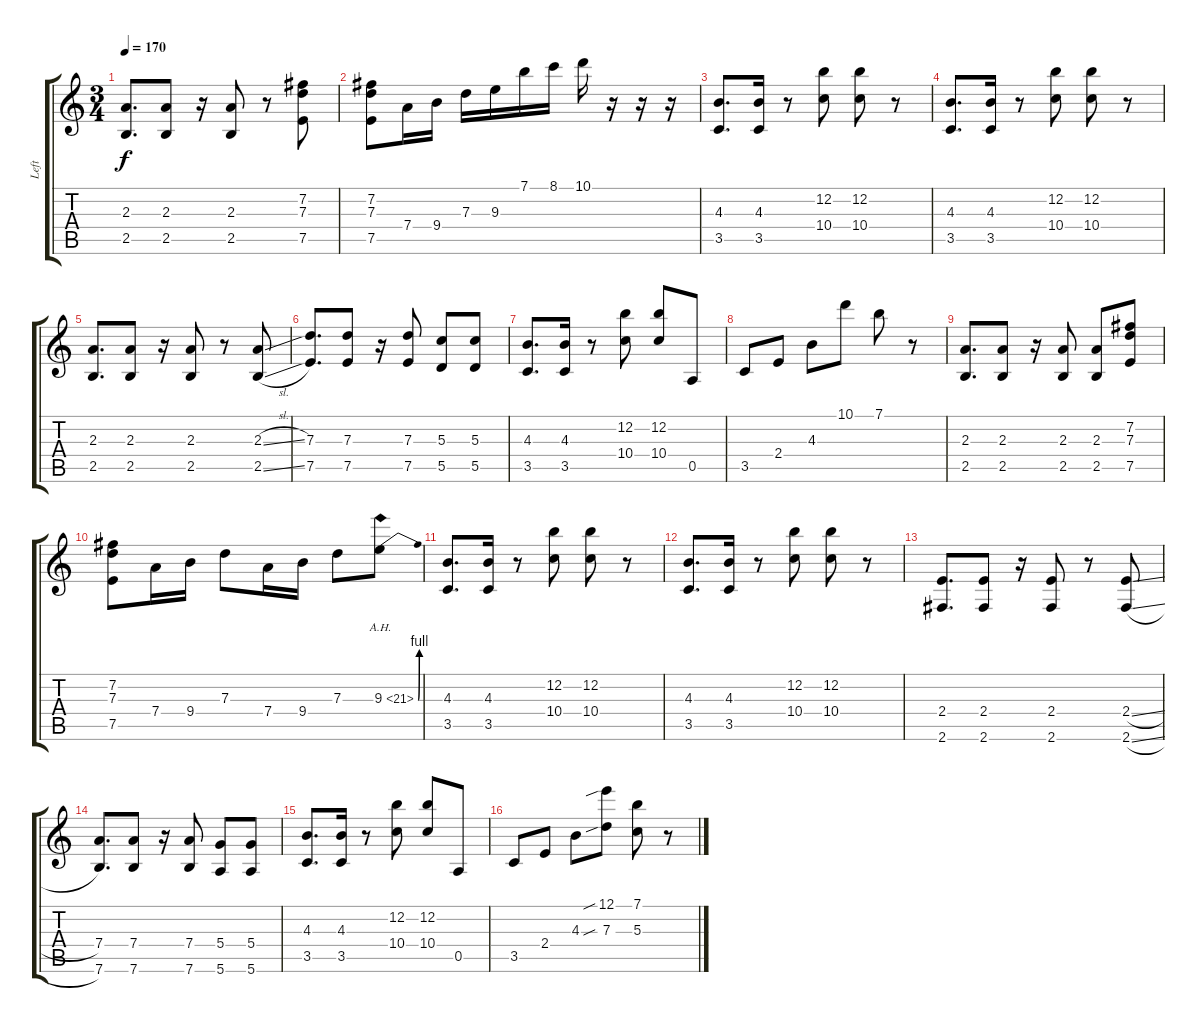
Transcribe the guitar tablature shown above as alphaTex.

\track ("Left" "Left") {instrument distortionguitar}
\staff {score tabs}
\tuning (E4 B3 G3 D3 A2 E2) {hide}
\ts (3 4)
\tempo 170
\clef g2
\ks c
(2.3 2.5).8{d dy f} (2.3 2.5).8 r.16 (2.3 2.5).8 r.8 (7.2 7.3 7.5).8 |
(7.2 7.3 7.5).8 7.4.16 9.4.16 7.3.16 9.3.16 7.1.16 8.1.16 10.1.16 r.16 r.16 r.16 |
(4.3 3.5).8{d} (4.3 3.5).16 r.8 (12.2 10.4).8 (12.2 10.4).8 r.8 |
(4.3 3.5).8{d} (4.3 3.5).16 r.8 (12.2 10.4).8 (12.2 10.4).8 r.8 |
(2.3 2.5).8{d} (2.3 2.5).8 r.16 (2.3 2.5).8 r.8 (2.3{sl} 2.5{sl}).8 |
(7.3 7.5).8{d} (7.3 7.5).8 r.16 (7.3 7.5).8 (5.3 5.5).8 (5.3 5.5).8 |
(4.3 3.5).8{d} (4.3 3.5).16 r.8 (12.2 10.4).8 (12.2 10.4).8 0.5.8 |
3.5.8 2.4.8 4.3.8 10.1.8 7.1.8 r.8 |
(2.3 2.5).8{d} (2.3 2.5).8 r.16 (2.3 2.5).8 (2.3 2.5).8 (7.2 7.3 7.5).8 |
(7.2 7.3 7.5).8 7.4.16 9.4.16 7.3.8 7.4.16 9.4.16 7.3.8 9.3{be (bend 0 0 60 4) ah 12}.8 |
(4.3 3.5).8{d} (4.3 3.5).16 r.8 (12.2 10.4).8 (12.2 10.4).8 r.8 |
(4.3 3.5).8{d} (4.3 3.5).16 r.8 (12.2 10.4).8 (12.2 10.4).8 r.8 |
(2.4 2.6).8{d} (2.4 2.6).8 r.16 (2.4 2.6).8 r.8 (2.4{sl} 2.6{sl}).8 |
(7.4 7.6).8{d} (7.4 7.6).8 r.16 (7.4 7.6).8 (5.4 5.6).8 (5.4 5.6).8 |
(4.3 3.5).8{d} (4.3 3.5).16 r.8 (12.2 10.4).8 (12.2 10.4).8 0.5.8 |
3.5.8 2.4.8 4.3.8 (12.1{sib} 7.3{sib}).8 (7.1 5.3).8 r.8
